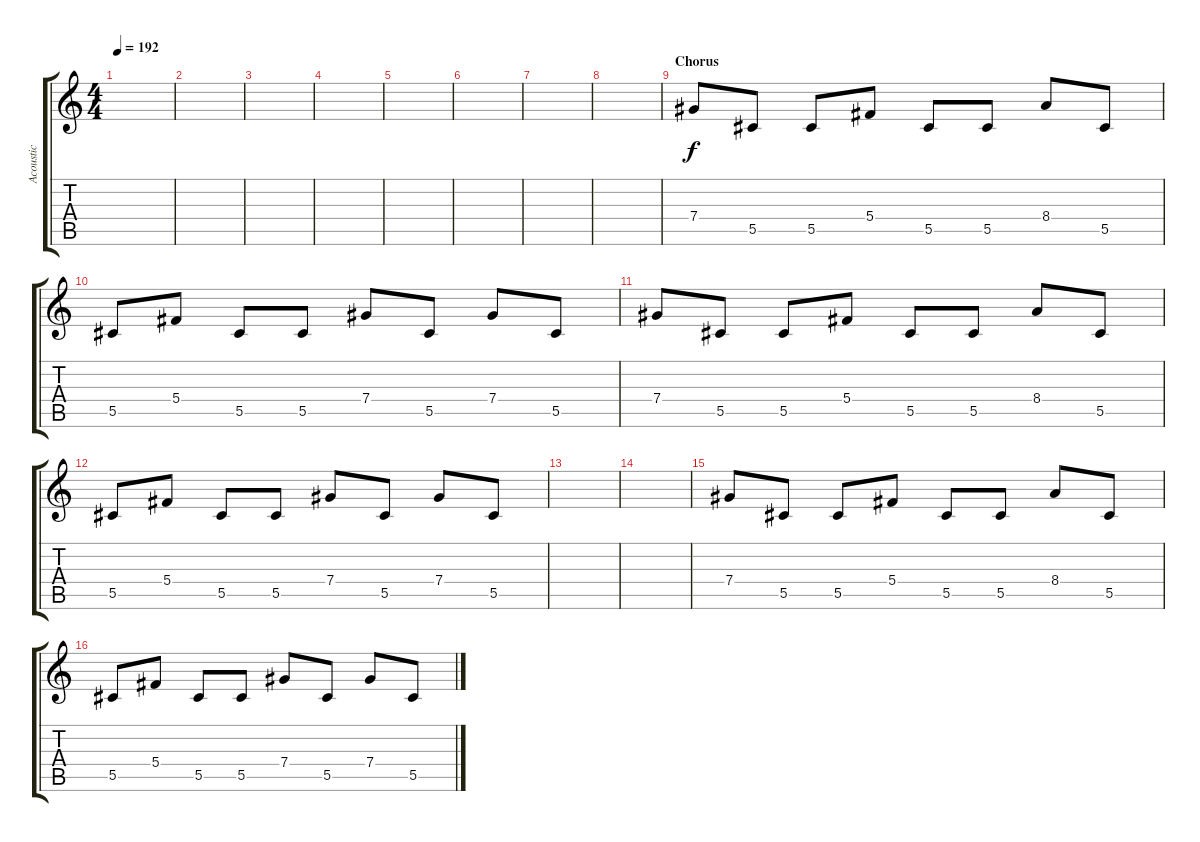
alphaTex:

\track ("Acoustic" "Acoustic") {instrument electricguitarclean}
\staff {score tabs}
\tuning (Eb4 Bb3 Gb3 Db3 Ab2 Eb2) {hide}
\ts (4 4)
\tempo 192
\clef g2
\ks c
|
|
|
|
|
|
|
|
\section ("" "Chorus")
7.4.8 5.5.8 5.5.8 5.4.8 5.5.8 5.5.8 8.4.8 5.5.8 |
5.5.8 5.4.8 5.5.8 5.5.8 7.4.8 5.5.8 7.4.8 5.5.8 |
7.4.8 5.5.8 5.5.8 5.4.8 5.5.8 5.5.8 8.4.8 5.5.8 |
5.5.8 5.4.8 5.5.8 5.5.8 7.4.8 5.5.8 7.4.8 5.5.8 |
|
|
7.4.8 5.5.8 5.5.8 5.4.8 5.5.8 5.5.8 8.4.8 5.5.8 |
5.5.8 5.4.8 5.5.8 5.5.8 7.4.8 5.5.8 7.4.8 5.5.8
